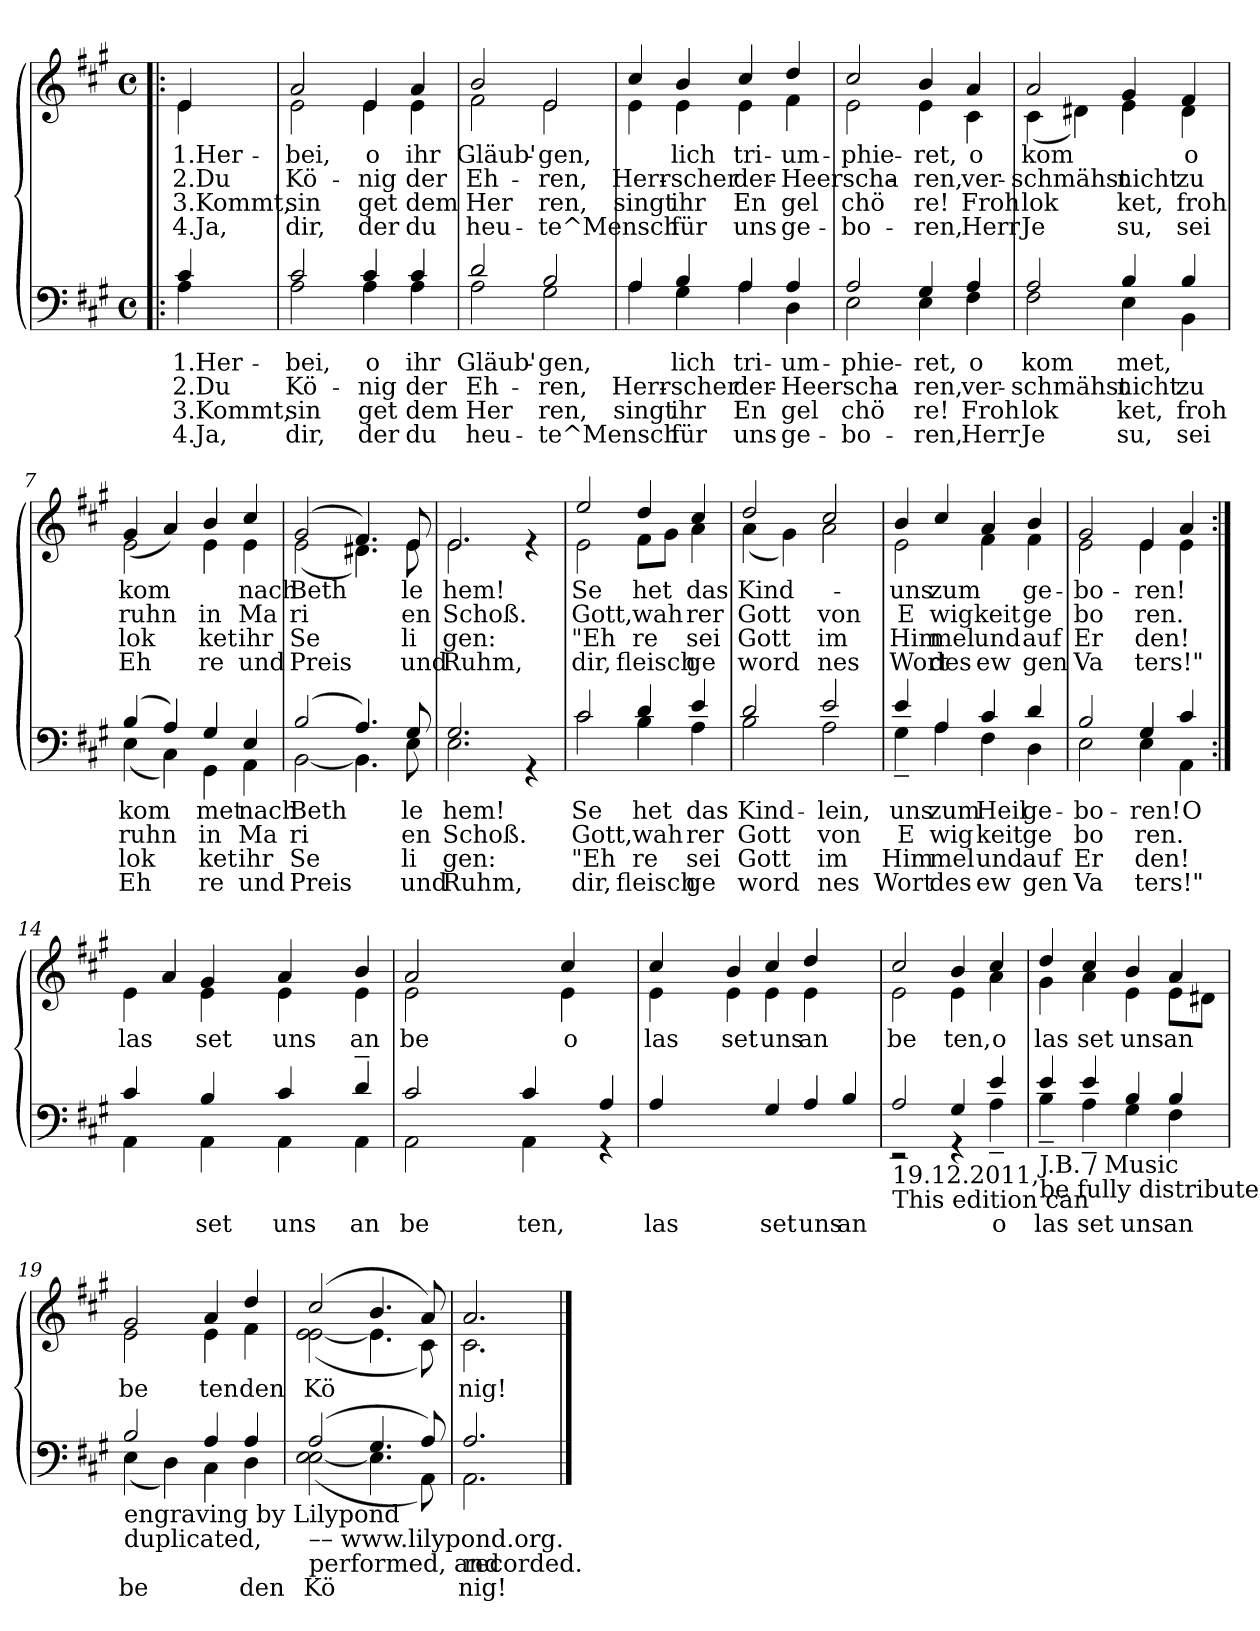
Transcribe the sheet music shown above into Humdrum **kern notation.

**kern	**text	**text	**text	**text	**kern	**text	**text	**text	**text
*part2	*part2	*part2	*part2	*part2	*part1	*part1	*part1	*part1	*part1
*staff2	*staff2	*staff2	*staff2	*staff2	*staff1	*staff1	*staff1	*staff1	*staff1
*clefF4	*	*	*	*	*clefG2	*	*	*	*
*k[f#c#g#]	*	*	*	*	*k[f#c#g#]	*	*	*	*
*A:	*	*	*	*	*A:	*	*	*	*
*M4/4	*	*	*	*	*M4/4	*	*	*	*
*met(c)	*	*	*	*	*met(c)	*	*	*	*
=1!|:	=1!|:	=1!|:	=1!|:	=1!|:	=1!|:	=1!|:	=1!|:	=1!|:	=1!|:
*^	*	*	*	*	*	*	*	*	*
!	!	!LO:LY:a:rj	!LO:LY:a:rj	!LO:LY:a:rj	!LO:LY:a:rj	!	!LO:LY:b:rj	!LO:LY:b:rj	!LO:LY:b:rj	!LO:LY:b:rj
*	*	*	*	*	*	*^	*	*	*	*
4c#/	4A\	1.Her-	2.Du	3.Kommt,	4.Ja,	4e/	4e\	1.Her-	2.Du	3.Kommt,	4.Ja,
=2	=2	=2	=2	=2	=2	=2	=2	=2	=2	=2	=2
!	!	!LO:LY:a:rj	!LO:LY:a:rj	!LO:LY:a:rj	!LO:LY:a:rj	!	!	!LO:LY:b:rj	!LO:LY:b:rj	!LO:LY:b:rj	!LO:LY:b:rj
2c#/	2A\	-bei,	Kö-	sin	dir,	2a/	2e\	-bei,	Kö-	sin	dir,
!	!	!LO:LY:a:rj	!LO:LY:a:rj	!LO:LY:a:rj	!LO:LY:a:rj	!	!	!LO:LY:b:rj	!LO:LY:b:rj	!LO:LY:b:rj	!LO:LY:b:rj
4c#/	4A\	o	-nig	get	der	4e/	4e\	o	-nig	get	der
!	!	!LO:LY:a:rj	!LO:LY:a:rj	!LO:LY:a:rj	!LO:LY:a:rj	!	!	!LO:LY:b:rj	!LO:LY:b:rj	!LO:LY:b:rj	!LO:LY:b:rj
4c#/	4A\	ihr	der	dem	du	4a/	4e\	ihr	der	dem	du
=3	=3	=3	=3	=3	=3	=3	=3	=3	=3	=3	=3
!	!	!LO:LY:a:rj	!LO:LY:a:rj	!LO:LY:a:rj	!LO:LY:a:rj	!	!	!LO:LY:b:rj	!LO:LY:b:rj	!LO:LY:b:rj	!LO:LY:b:rj
2d/	2A\	Gläub'-	Eh-	Her	heu-	2b/	2f#\	Gläub'-	Eh-	Her	heu-
!	!	!LO:LY:a:rj	!LO:LY:a:rj	!LO:LY:a:rj	!LO:LY:a:rj	!	!	!LO:LY:b:rj	!LO:LY:b:rj	!LO:LY:b:rj	!LO:LY:b:rj
2B/	2G#\	-gen,	-ren,	ren,	-te^Mensch	2e/	2e\	-gen,	-ren,	ren,	-te^Mensch
=4	=4	=4	=4	=4	=4	=4	=4	=4	=4	=4	=4
!	!	!	!LO:LY:a:rj	!LO:LY:a:rj	!	!	!	!	!LO:LY:b:rj	!LO:LY:b:rj	!
4A/	4A\	.	Herr-	singt	.	4cc#/	4e\	.	Herr-	singt	.
!	!	!LO:LY:a:rj	!LO:LY:a:rj	!LO:LY:a:rj	!LO:LY:a:rj	!	!	!LO:LY:b:rj	!LO:LY:b:rj	!LO:LY:b:rj	!LO:LY:b:rj
4B/	4G#\	-lich	-scher	ihr	für	4b/	4e\	-lich	-scher	ihr	für
!	!	!LO:LY:a:rj	!LO:LY:a:rj	!LO:LY:a:rj	!LO:LY:a:rj	!	!	!LO:LY:b:rj	!LO:LY:b:rj	!LO:LY:b:rj	!LO:LY:b:rj
4A/	4A\	tri-	der-	En	uns	4cc#/	4e\	tri-	der-	En	uns
!	!	!LO:LY:a:rj	!LO:LY:a:rj	!LO:LY:a:rj	!LO:LY:a:rj	!	!	!LO:LY:b:rj	!LO:LY:b:rj	!LO:LY:b:rj	!LO:LY:b:rj
4A/	4D\	-um-	-Heerscha-	gel	ge-	4dd/	4f#\	-um-	-Heerscha-	gel	ge-
=5	=5	=5	=5	=5	=5	=5	=5	=5	=5	=5	=5
!	!	!LO:LY:a:rj	!	!LO:LY:a:rj	!LO:LY:a:rj	!	!	!LO:LY:b:rj	!	!LO:LY:b:rj	!LO:LY:b:rj
2A/	2E\	-phie-	.	chö	-bo-	2cc#/	2e\	-phie-	.	chö	-bo-
!	!	!LO:LY:a:rj	!LO:LY:a:rj	!LO:LY:a:rj	!LO:LY:a:rj	!	!	!LO:LY:b:rj	!LO:LY:b:rj	!LO:LY:b:rj	!LO:LY:b:rj
4G#/	4E\	-ret,	-ren,	re!	-ren,	4b/	4e\	-ret,	-ren,	re!	-ren,
!	!	!LO:LY:a:rj	!LO:LY:a:rj	!LO:LY:a:rj	!LO:LY:a:rj	!	!	!LO:LY:b:rj	!LO:LY:b:rj	!LO:LY:b:rj	!LO:LY:b:rj
4A/	4F#\	o	ver-	Froh	Herr	4a/	4c#\	o	ver-	Froh	Herr
!!LO:LB:g=z	!!
=6	=6	=6	=6	=6	=6	=6	=6	=6	=6	=6	=6
!	!	!LO:LY:a:rj	!LO:LY:a:rj	!LO:LY:a:rj	!LO:LY:a:rj	!	!	!LO:LY:b:rj	!LO:LY:b:rj	!LO:LY:b:rj	!LO:LY:b:rj
2A/	2F#\	kom	-schmähst	lok	Je	2a/	(<4c#\	kom	schmähst	lok	Je
.	.	.	.	.	.	.	4d#X\)	.	.	.	.
!	!	!LO:LY:a:rj	!LO:LY:a:rj	!LO:LY:a:rj	!LO:LY:a:rj	!	!	!LO:LY:b:rj	!LO:LY:b:rj	!LO:LY:b:rj	!LO:LY:b:rj
4B/	4E\	met,	nicht	ket,	su,	4e\	4g#/	.	-nicht	ket,	su,
!	!	!	!LO:LY:a:rj	!LO:LY:a:rj	!LO:LY:a:rj	!	!	!LO:LY:b:rj	!LO:LY:b:rj	!LO:LY:b:rj	!LO:LY:b:rj
4B/	4BB\	.	zu	froh	sei	4d#\	4f#/	o	zu	froh	sei
=7	=7	=7	=7	=7	=7	=7	=7	=7	=7	=7	=7
!	!	!LO:LY:a:rj	!LO:LY:a:rj	!LO:LY:a:rj	!LO:LY:a:rj	!	!	!LO:LY:b:rj	!LO:LY:b:rj	!LO:LY:b:rj	!LO:LY:b:rj
(4B/	(<4E\	kom	ruhn	lok	Eh	2e\	(4g#/	kom	ruhn	lok	Eh
4A/)	4C#\)	.	.	.	.	.	4a/)	.	.	.	.
!	!	!LO:LY:a:rj	!LO:LY:a:rj	!LO:LY:a:rj	!LO:LY:a:rj	!	!	!LO:LY:b:rj	!LO:LY:b:rj	!LO:LY:b:rj	!LO:LY:b:rj
4G#/	4GG#\	met	in	ket	re	4e\	4b/	.	in	ket	re
!	!	!LO:LY:a:rj	!LO:LY:a:rj	!LO:LY:a:rj	!LO:LY:a:rj	!	!	!LO:LY:b:rj	!LO:LY:b:rj	!LO:LY:b:rj	!LO:LY:b:rj
4E/	4AA\	nach	Ma	ihr	und	4cc#/	4e\	nach	Ma	ihr	und
=8	=8	=8	=8	=8	=8	=8	=8	=8	=8	=8	=8
!	!	!LO:LY:a:rj	!LO:LY:a:rj	!LO:LY:a:rj	!LO:LY:a:rj	!	!	!LO:LY:b:rj	!LO:LY:b:rj	!LO:LY:b:rj	!LO:LY:b:rj
(2B/	[<2BB\	Beth	ri	Se	Preis	(2g#/	(<2e\	Beth	ri	Se	Preis
4.A/)	4.BB\]	.	.	.	.	4.f#/)	4.d#X\)	.	.	.	.
!	!	!LO:LY:a:rj	!LO:LY:a:rj	!LO:LY:a:rj	!LO:LY:a:rj	!	!	!LO:LY:b:rj	!LO:LY:b:rj	!LO:LY:b:rj	!LO:LY:b:rj
8G#/	8E\	le	en	li	und	8e/	8e\	le	en	li	und
=9	=9	=9	=9	=9	=9	=9	=9	=9	=9	=9	=9
!	!	!LO:LY:a:rj	!LO:LY:a:rj	!LO:LY:a:rj	!LO:LY:a:rj	!	!	!LO:LY:b:rj	!LO:LY:b:rj	!LO:LY:b:rj	!LO:LY:b:rj
2.G#/	2.E\	hem!	Schoß.	gen:	Ruhm,	2.e/	2.e\	hem!	Schoß.	gen:	Ruhm,
4rFF	4ryy	.	.	.	.	4rd	4ryy	.	.	.	.
=10	=10	=10	=10	=10	=10	=10	=10	=10	=10	=10	=10
!	!	!LO:LY:a:rj	!LO:LY:a:rj	!LO:LY:a:rj	!LO:LY:a:rj	!	!	!LO:LY:b:rj	!LO:LY:b:rj	!LO:LY:b:rj	!LO:LY:b:rj
2c#/	2c#\	Se	Gott,	"Eh	dir,	2ee/	2e\	Se	Gott,	"Eh	dir,
!	!	!LO:LY:a:rj	!LO:LY:a:rj	!LO:LY:a:rj	!LO:LY:a:rj	!	!	!LO:LY:b:rj	!LO:LY:b:rj	!LO:LY:b:rj	!LO:LY:b:rj
4d/	4B\	het	wah	re	fleisch	4dd/	8f#\L	het	wah	re	fleisch
.	.	.	.	.	.	.	8g#\J	.	.	.	.
!	!	!LO:LY:a:rj	!LO:LY:a:rj	!LO:LY:a:rj	!LO:LY:a:rj	!	!	!LO:LY:b:rj	!LO:LY:b:rj	!LO:LY:b:rj	!LO:LY:b:rj
4e/	4A\	das	rer	sei	ge	4cc#/	4a\	das	rer	sei	ge
!!LO:LB:g=z	!!
=11	=11	=11	=11	=11	=11	=11	=11	=11	=11	=11	=11
!	!	!LO:LY:a:rj	!LO:LY:a:rj	!LO:LY:a:rj	!LO:LY:a:rj	!	!	!LO:LY:b:rj	!LO:LY:b:rj	!LO:LY:b:rj	!LO:LY:b:rj
2d/	2B\	Kind-	Gott	Gott	word	2dd/	(<4a\	Kind-	Gott	Gott	word
.	.	.	.	.	.	.	4g#\)	.	.	.	.
!	!	!LO:LY:a:rj	!LO:LY:a:rj	!LO:LY:a:rj	!LO:LY:a:rj	!	!	!LO:LY:b:rj	!LO:LY:b:rj	!LO:LY:b:rj	!LO:LY:b:rj
2e/	2A\	-lein,	von	im	nes	2a\	2cc#/	.	von	im	nes
=12	=12	=12	=12	=12	=12	=12	=12	=12	=12	=12	=12
!	!	!LO:LY:a:rj	!LO:LY:a:rj	!LO:LY:a:rj	!LO:LY:a:rj	!	!	!LO:LY:b:rj	!LO:LY:b:rj	!LO:LY:b:rj	!LO:LY:b:rj
4e/	4G#~<\	uns	E	Him	Wort	2e\	4b/	uns	E	Him	Wort
!	!	!LO:LY:a:rj	!LO:LY:a:rj	!LO:LY:a:rj	!LO:LY:a:rj	!	!	!LO:LY:b:rj	!LO:LY:b:rj	!LO:LY:b:rj	!LO:LY:b:rj
4A/	4A\	zum	wig	mel	des	.	4cc#/	zum	wig	mel	des
!	!	!LO:LY:a:rj	!LO:LY:a:rj	!LO:LY:a:rj	!LO:LY:a:rj	!	!	!LO:LY:b:rj	!LO:LY:b:rj	!LO:LY:b:rj	!LO:LY:b:rj
4c#/	4F#\	Heil	keit	und	ew	4f#\	4a/	.	keit	und	ew
!	!	!LO:LY:a:rj	!LO:LY:a:rj	!LO:LY:a:rj	!LO:LY:a:rj	!	!	!LO:LY:b:rj	!LO:LY:b:rj	!LO:LY:b:rj	!LO:LY:b:rj
4d/	4D\	ge-	ge	auf	gen	4b/	4f#\	ge-	ge	auf	gen
=13	=13	=13	=13	=13	=13	=13	=13	=13	=13	=13	=13
!	!	!LO:LY:a:rj	!LO:LY:a:rj	!LO:LY:a:rj	!LO:LY:a:rj	!	!	!LO:LY:b:rj	!LO:LY:b:rj	!LO:LY:b:rj	!LO:LY:b:rj
2B/	2E\	-bo-	bo	Er	Va	2g#/	2e\	-bo-	bo	Er	Va
!	!	!LO:LY:a:rj	!LO:LY:a:rj	!LO:LY:a:rj	!LO:LY:a:rj	!	!	!LO:LY:b:rj	!LO:LY:b:rj	!LO:LY:b:rj	!LO:LY:b:rj
4G#/	4E\	-ren!	ren.	den!	ters!"	4e/	4e\	-ren!	ren.	den!	ters!"
!	!	!LO:LY:a:rj	!	!	!	!	!	!	!	!	!
4c#/	4AA\	O	.	.	.	4a/	4e\	.	.	.	.
=14:|!	=14:|!	=14:|!	=14:|!	=14:|!	=14:|!	=14:|!	=14:|!	=14:|!	=14:|!	=14:|!	=14:|!
!	!	!	!	!	!	!	!	!LO:LY:b:rj	!	!	!
4c#/	4AA\	.	.	.	.	4e\	2ryy	las	.	.	.
4ryy	4ryy	.	.	.	.	4a/	.	.	.	.	.
!	!	!LO:LY:a:rj	!	!	!	!	!	!LO:LY:b:rj	!	!	!
4B/	4AA\	set	.	.	.	4g#/	4e\	set	.	.	.
4ryy	4ryy	.	.	.	.	4ryy	4ryy	.	.	.	.
!	!	!LO:LY:a:rj	!	!	!	!	!	!LO:LY:b:rj	!	!	!
4c#/	4AA\	uns	.	.	.	4a/	4e\	uns	.	.	.
4ryy	4ryy	.	.	.	.	4ryy	4ryy	.	.	.	.
!	!	!LO:LY:a:rj	!	!	!	!	!	!LO:LY:b:rj	!	!	!
4d~>/	4AA\	an	.	.	.	4b/	4e\	an	.	.	.
=15	=15	=15	=15	=15	=15	=15	=15	=15	=15	=15	=15
!	!	!LO:LY:a:rj	!	!	!	!	!	!LO:LY:b:rj	!	!	!
*^	*^	*	*	*	*	*	*	*	*	*	*
2c#/	2AA\	1ryy	1ryy	be	.	.	.	2a/	2e\	be	.	.	.
1ryy	2ryy	.	.	.	.	.	.	2ryy	2ryy	.	.	.	.
!	!	!	!	!LO:LY:a:rj	!	!	!	!	!	!	!	!	!
.	4c#/	4AA\	2ryy	ten,	.	.	.	4ryy	4ryy	.	.	.	.
!	!	!	!	!	!	!	!	!	!	!LO:LY:b:rj	!	!	!
.	2ryy	4ryy	.	.	.	.	.	4cc#/	4e\	o	.	.	.
4ryy	.	4A/	4rFF	.	.	.	.	4ryy	4ryy	.	.	.	.
!!LO:LB:g=z	!!
=16	=16	=16	=16	=16	=16	=16	=16	=16	=16	=16	=16	=16	=16
!	!	!	!	!LO:LY:a:rj	!	!	!	!	!	!LO:LY:b:rj	!	!	!
*v	*v	*v	*v	*	*	*	*	*	*	*	*	*	*
4A/	las	.	.	.	4cc#/	4e\	las	.	.	.
2ryy	.	.	.	.	4ryy	4ryy	.	.	.	.
!	!	!	!	!	!	!	!LO:LY:b:rj	!	!	!
.	.	.	.	.	4b/	4e\	set	.	.	.
!	!LO:LY:a:rj	!	!	!	!	!	!LO:LY:b:rj	!	!	!
4G#/	set	.	.	.	4cc#/	4e\	uns	.	.	.
!	!LO:LY:a:rj	!	!	!	!	!	!LO:LY:b:rj	!	!	!
4A/	uns	.	.	.	4dd/	4e\	an	.	.	.
!	!LO:LY:a:rj	!	!	!	!	!	!	!	!	!
4B/	an	.	.	.	4ryy	4ryy	.	.	.	.
=17	=17	=17	=17	=17	=17	=17	=17	=17	=17	=17
*^	*	*	*	*	*	*	*	*	*	*
!LO:TX:b:t=19.12.2011,	!	!	!	!	!	!	!	!	!	!	!
!LO:TX:b:t=This edition can	!	!	!	!	!	!	!	!	!	!	!
!	!	!	!	!	!	!	!	!LO:LY:b:rj	!	!	!
2A/	2rEE	.	.	.	.	2cc#/	2e\	be	.	.	.
!	!	!	!	!	!	!	!	!LO:LY:b:rj	!	!	!
4rFF	4G#/	.	.	.	.	4b/	4e\	ten,	.	.	.
!	!	!LO:LY:a:rj	!	!	!	!	!	!LO:LY:b:rj	!	!	!
4e/	4A~<\	o	.	.	.	4cc#/	4a\	o	.	.	.
=18	=18	=18	=18	=18	=18	=18	=18	=18	=18	=18	=18
!LO:TX:b:t=J.B. / Music	!	!	!	!	!	!	!	!	!	!	!
!LO:TX:b:t=be fully distributed,	!	!	!	!	!	!	!	!	!	!	!
!	!	!LO:LY:a:rj	!	!	!	!	!	!LO:LY:b:rj	!	!	!
4e/	4B~<\	las	.	.	.	4dd/	4g#\	las	.	.	.
!	!	!LO:LY:a:rj	!	!	!	!	!	!LO:LY:b:rj	!	!	!
4e/	4A~<\	set	.	.	.	4cc#/	4a\	set	.	.	.
!	!	!LO:LY:a:rj	!	!	!	!	!	!LO:LY:b:rj	!	!	!
4B/	4G#\	uns	.	.	.	4b/	4e\	uns	.	.	.
!	!	!LO:LY:a:rj	!	!	!	!	!	!LO:LY:b:rj	!	!	!
4B/	4F#\	an	.	.	.	4a/	8e\L	an	.	.	.
.	.	.	.	.	.	.	8d#X\J	.	.	.	.
=19	=19	=19	=19	=19	=19	=19	=19	=19	=19	=19	=19
!LO:TX:b:t=engraving by Lilypond	!	!	!	!	!	!	!	!	!	!	!
!LO:TX:b:t=duplicated,	!	!	!	!	!	!	!	!	!	!	!
!	!	!LO:LY:a:rj	!	!	!	!	!	!LO:LY:b:rj	!	!	!
2B/	(<4E\	be	.	.	.	2g#/	2e\	be	.	.	.
.	4D\)	.	.	.	.	.	.	.	.	.	.
!	!	!LO:LY:a:rj	!	!	!	!	!	!LO:LY:b:rj	!	!	!
4C#\	4A/	.	.	.	.	4a/	4e\	ten	.	.	.
!	!	!LO:LY:a:rj	!	!	!	!	!	!LO:LY:b:rj	!	!	!
4A/	4D\	den	.	.	.	4dd/	4f#\	den	.	.	.
=20	=20	=20	=20	=20	=20	=20	=20	=20	=20	=20	=20
!LO:TX:b:t=–– www.lilypond.org.	!	!	!	!	!	!	!	!	!	!	!
!LO:TX:b:t=performed, and	!	!	!	!	!	!	!	!	!	!	!
!	!	!LO:LY:a:rj	!	!	!	!	!	!LO:LY:b:rj	!	!	!
(2A/	(2E\ [<2E\	Kö	.	.	.	(2cc#/	(2e\ [<2e\	Kö	.	.	.
4.G#/	4.E\]	.	.	.	.	4.b/	4.e\]	.	.	.	.
8A/)	8AA\)	.	.	.	.	8a/)	8c#\)	.	.	.	.
=21	=21	=21	=21	=21	=21	=21	=21	=21	=21	=21	=21
!LO:TX:b:t=recorded.	!	!	!	!	!	!	!	!	!	!	!
!	!	!LO:LY:a:rj	!	!	!	!	!	!LO:LY:b:rj	!	!	!
2.A/	2.AA\	nig!	.	.	.	2.a/	2.c#\	nig!	.	.	.
*v	*v	*	*	*	*	*	*	*	*	*	*
*	*	*	*	*	*v	*v	*	*	*	*
==	==	==	==	==	==	==	==	==	==
*-	*-	*-	*-	*-	*-	*-	*-	*-	*-
